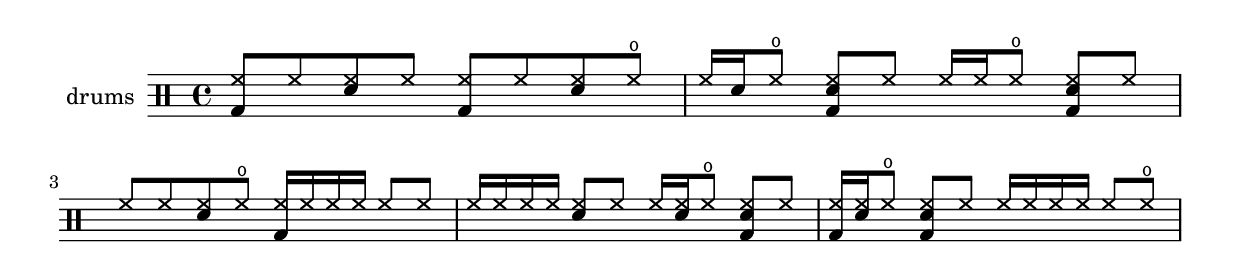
\version "2.22.0"
%{
  Reference: https://lilypondcookbook.com/
%}

drh = \drummode {

<<hh8 bd8>> hh <<hh sn>> hh <<bd hh>> hh <<sn hh>> hho

hh16 sn hho8 <<hh8 sn bd>> hh8 hh16 hh hho8 <<hh8 sn bd>> hh8

hh8 hh <<hh sn>> hho8 <<hh16 bd>> hh hh hh hh8 hh8

hh16 hh hh hh <<hh8 sn>> hh hh16 <<hh sn>> hho8 <<hh sn bd>> hh

<<hh16 bd>> <<hh sn>> hho8 <<hh sn bd>> hh hh16 hh hh hh hh8 hho
}

\score {
    \new DrumStaff <<
      \set Staff.instrumentName = #"drums"
      \new DrumVoice { \stemUp \drh }
      %{ \new DrumVoice { \stemDown \drl %}
    >>
  \layout { }
  \midi {
    \context {
      \Score
      tempoWholesPerMinute = #(ly:make-moment 70 4)
    }
  }
}
